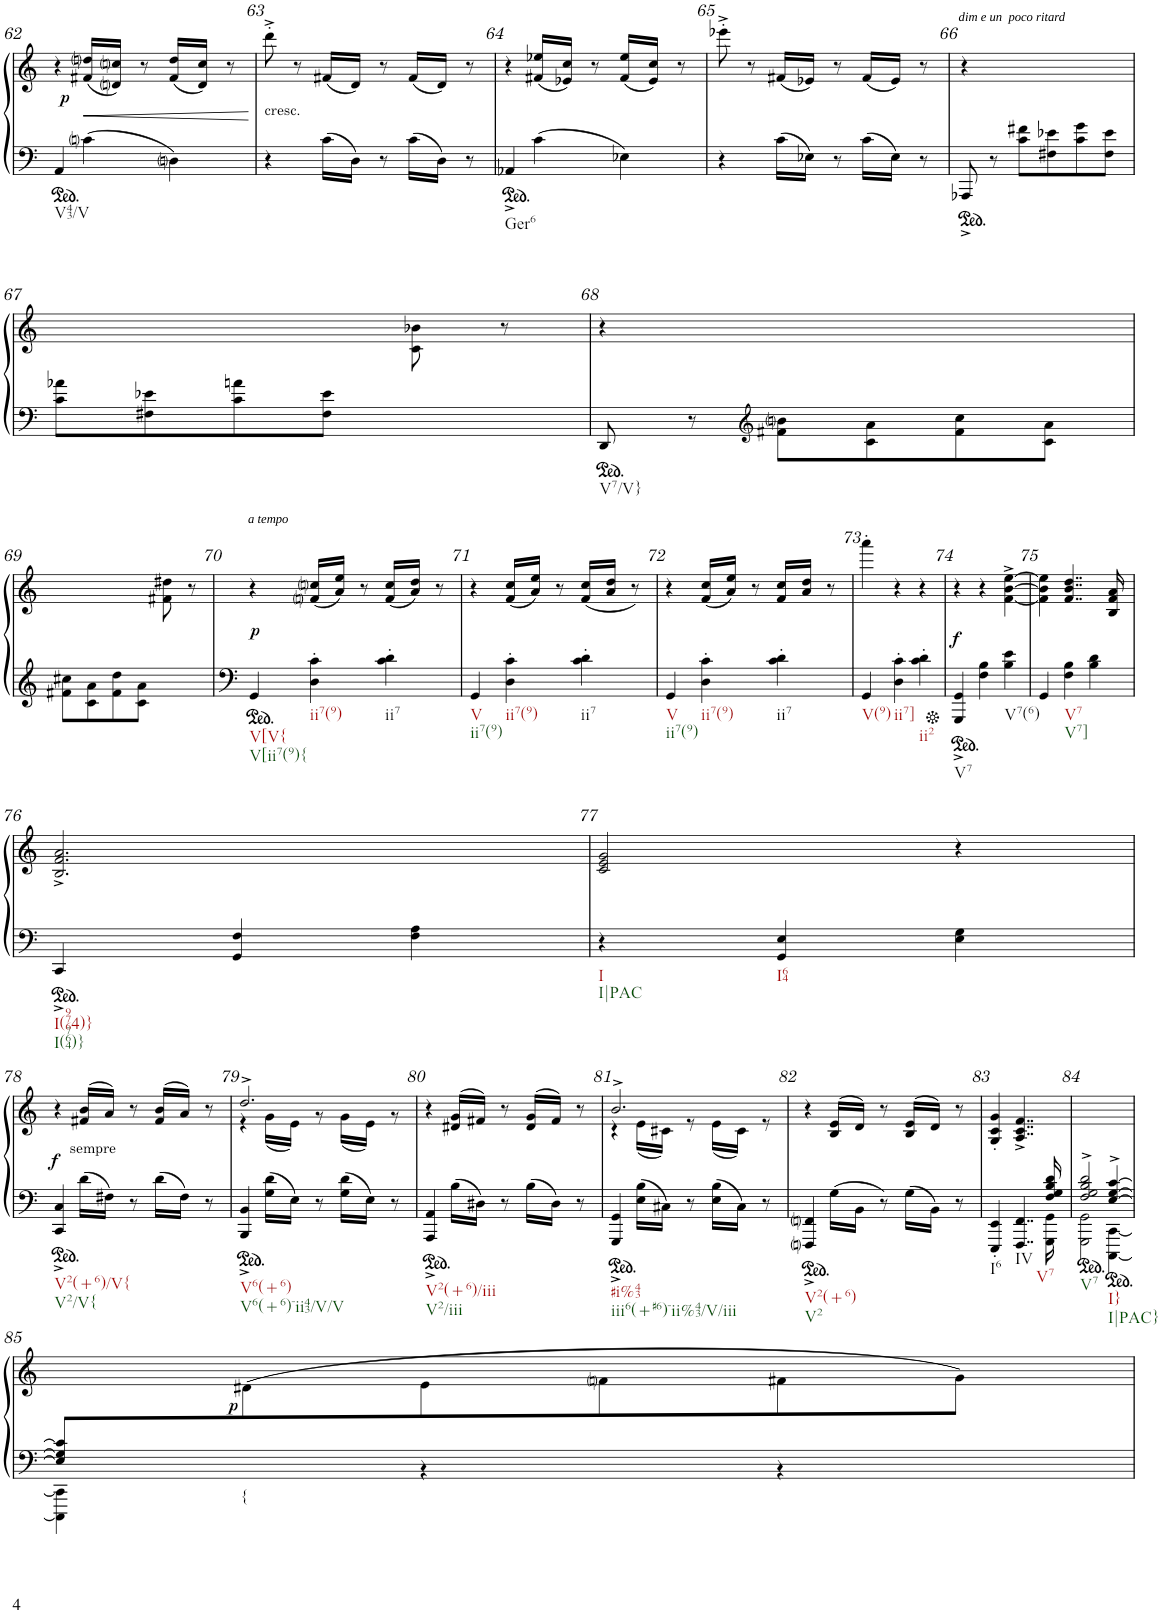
**kern	**kern	**dynam
*part1	*part1	*part1
*staff2	*staff1	*staff1/2
*I"Midi_1	*	*
!!LO:PB:g=z
*clefF4	*clefG2	*
*k[]	*k[]	*
*M3/4	*M3/4	*
=62	=62	=62
!LO:TX:b:t=V43/V	!	!
!	!	!LO:DY:b
4AA/	4r	p
4cni\	(<16f#X/ 16ddni/LL	.
.	16dni/ 16ccni/JJ)	.
.	8r	.
4Dni\	(<16f#/ 16dd/LL	.
.	16d/ 16cc/JJ)	.
.	8r	.
=63	=63	=63
!	!LO:TX:b:t=cresc.	!
4r	8ddd'^\	.
.	8r	.
16c\LL	(<16f#X/LL	.
16D\JJ	16d/JJ)	.
8r	8r	.
16c\LL	(<16f#/LL	.
16D\JJ	16d/JJ)	.
8r	8r	.
=64	=64	=64
!LO:TX:b:t=Ger6	!	!
4AA-X^/	4r	.
4c\	(<16f#X/ 16ee-X/LL	.
.	16e-X/ 16cc/JJ)	.
.	8r	.
4E-X\	(<16f#/ 16ee-/LL	.
.	16e-/ 16cc/JJ)	.
.	8r	.
=65	=65	=65
4r	8eee-X'^\	.
.	8r	.
16c\LL	(<16f#X/LL	.
16E-X\JJ	16e-X/JJ)	.
8r	8r	.
16c\LL	(<16f#/LL	.
16E-\JJ	16e-/JJ)	.
8r	8r	.
=66	=66	=66
!	!LO:TX:a:i:t=dim e un  poco ritard	!
8AAA-X^/	4r	.
8r	.	.
8c\ 8f#X\L	4ryy	.
8F#X\ 8e-X\	.	.
8c\ 8g\	4ryy	.
8F#\ 8e-\J	.	.
!!LO:LB:g=z
=67	=67	=67
8c\ 8a-X\L	2ryy	.
8F#X\ 8e-X\	.	.
8c\ 8an\	.	.
8F#\ 8e-\J	.	.
4ryy	8c\ 8b-X\	.
.	8r	.
=68	=68	=68
!LO:TX:b:t=V7/V}	!	!
8DD/	4r	.
8r	.	.
*clefG2	*	*
8f#X\ 8bni\L	2ryy	.
8c\ 8a\	.	.
8f#\ 8cc\	.	.
8c\ 8a\J	.	.
!!LO:LB:g=z
=69	=69	=69
8f#X\ 8cc#X\L	2ryy	.
8c\ 8a\	.	.
8f#\ 8dd\	.	.
8c\ 8a\J	.	.
4ryy	8f#X\ 8dd#X\	.
.	8r	.
=70	=70	=70
!	!LO:TX:a:i:t=a tempo	!
!LO:TX:b:t=V[V{	!	!
!LO:TX:b:t=V[ii7(9){	!	!
!	!	!LO:DY:b
4GG/	4r	p
!LO:TX:b:t=ii7(9)	!	!
4D\' 4c\'	(<16fni/ 16ccni/LL	.
.	16a/ 16ee/JJ)	.
.	8r	.
!LO:TX:b:t=ii7	!	!
4c\' 4d\'	(<16f/ 16cc/LL	.
.	16a/ 16dd/JJ)	.
.	8r	.
=71	=71	=71
!LO:TX:b:t=V	!	!
!LO:TX:b:t=ii7(9)	!	!
4GG/	4r	.
!LO:TX:b:t=ii7(9)	!	!
4D\' 4c\'	(<16f/ 16cc/LL	.
.	16a/ 16ee/JJ)	.
.	8r	.
!LO:TX:b:t=ii7	!	!
4c\' 4d\'	(<16f/ 16cc/LL	.
.	16a/ 16dd/JJ	.
.	8r)	.
=72	=72	=72
!LO:TX:b:t=V	!	!
!LO:TX:b:t=ii7(9)	!	!
4GG/	4r	.
!LO:TX:b:t=ii7(9)	!	!
4D\' 4c\'	(<16f/ 16cc/LL	.
.	16a/ 16ee/JJ)	.
.	8r	.
!LO:TX:b:t=ii7	!	!
4c\' 4d\'	16f/ 16cc/LL	.
.	16a/ 16dd/JJ	.
.	8r	.
=73	=73	=73
!LO:TX:b:t=V(9)	!	!
4GG/	4aaa'\	.
!LO:TX:b:t=ii7]	!	!
4D\' 4c\'	4r	.
!LO:TX:b:t=ii2	!	!
4c\' 4d\'	4r	.
=74	=74	=74
!LO:TX:b:t=V7	!	!
!	!	!LO:DY:a=2
4GGG/^ 4GG/^	4r	f
4F\ 4B\	4r	.
!LO:TX:b:t=V7(6)	!	!
4B\ 4e\	[4f\^ [4b\^ [4ee\^	.
=75	=75	=75
4GG/	4f\] 4b\] 4ee\]	.
!LO:TX:b:t=V7	!	!
!LO:TX:b:t=V7]	!	!
4F\ 4B\	4..f/ 4..b/ 4..dd/	.
4B\ 4d\	.	.
.	16B/ 16f/ 16a/	.
!!LO:LB:g=z
=76	=76	=76
!LO:TX:b:t=I(9764)}	!	!
!LO:TX:b:t=I(764)}	!	!
4CC^/	2.B/^ 2.f/^ 2.a/^	.
4GG/ 4F/	.	.
4F\ 4A\	.	.
=77	=77	=77
!LO:TX:b:t=I	!	!
!LO:TX:b:t=I|PAC	!	!
4r	2c/ 2e/ 2g/	.
!LO:TX:b:t=I64	!	!
4GG/ 4E/	.	.
4E\ 4G\	4r	.
!!LO:LB:g=z
=78	=78	=78
!LO:TX:b:t=V2(+6)/V{	!	!
!LO:TX:b:t=V2/V{	!	!
!	!	!LO:DY:a=2
4CC/^ 4C/^	4r	f
!	!LO:TX:b:t=sempre	!
16d\LL	(>16f#X/ 16b/LL	.
16F#X\JJ	16a/JJ)	.
8r	8r	.
16d\LL	(>16f#/ 16b/LL	.
16F#\JJ	16a/JJ)	.
8r	8r	.
=79	=79	=79
*	*^	*
!LO:TX:b:t=V6(+6)	!	!	!
!LO:TX:b:t=V6(+6)-ii43/V/V	!	!	!
4BBB/^ 4BB/^	2.dd^/	4r	.
16G\ 16d\LL	.	(<16g\LL	.
16E\JJ	.	16e\JJ)	.
8r	.	8r	.
16G\ 16d\LL	.	(<16g\LL	.
16E\JJ	.	16e\JJ)	.
8r	.	8r	.
=80	=80	=80	=80
!LO:TX:b:t=V2(+6)/iii	!	!	!
!LO:TX:b:t=V2/iii	!	!	!
*	*v	*v	*
4AAA/^ 4AA/^	4r	.
16B\LL	(>16d#X/ 16g/LL	.
16D#X\JJ	16f#X/JJ)	.
8r	8r	.
16B\LL	(>16d#/ 16g/LL	.
16D#\JJ	16f#/JJ)	.
8r	8r	.
=81	=81	=81
*	*^	*
!LO:TX:b:t=#i%43	!	!	!
!LO:TX:b:t=iii6(+#6)-ii%43/V/iii	!	!	!
4GGG/^ 4GG/^	2.b^/	4r	.
16E\ 16B\LL	.	(<16e\LL	.
16C#X\JJ	.	16c#X\JJ)	.
8r	.	8r	.
16E\ 16B\LL	.	(<16e\LL	.
16C#\JJ	.	16c#\JJ)	.
8r	.	8r	.
=82	=82	=82	=82
!LO:TX:b:t=V2(+6)	!	!	!
!LO:TX:b:t=V2	!	!	!
*	*v	*v	*
4FFFni/^ 4FFni/^	4r	.
16G\LL	(>16B/ 16e/LL	.
16BB\JJ	16d/JJ)	.
8r	8r	.
16G\LL	(>16B/ 16e/LL	.
16BB\JJ	16d/JJ)	.
8r	8r	.
=83	=83	=83
*^	*	*
!LO:TX:b:t=I6	!	!	!
4EEE/' 4EE/'	2ryy	4G/' 4c/' 4g/'	.
!LO:TX:b:t=IV	!	!	!
!LO:TX:b:t=V7	!	!	!
4..FFF/ 4..FF/	.	4..A/^ 4..c/^ 4..f/^	.
.	8ryy	.	.
.	16ryy	.	.
16F/ 16G/ 16B/ 16d/	16GGG\ 16GG\	16ryy	.
=84	=84	=84	=84
*	*	*^	*
!LO:TX:b:t=I}	!	!	!	!
2F/^ 2G/^ 2B/^ 2d/^	2GGG\ 2GG\	2ryy	2ryy	.
!LO:TX:b:t=I|PAC}	!	!	!	!
!LO:TX:b:t=V7	!	!	!	!
[4E/^ [4G/^ [4c/^	[4CCC\ [4CC\	4ryy	4ryy	.
!!LO:LB:g=z	!!
=85	=85	=85	=85	=85
*	*^	*	*	*
!LO:TX:b:t={	!	!	!	!	!
8E/] 8G/] 8c/]L	2ryy	4CCC\] 4CC\]	8ryy	2ryy	.
!	!	!	!	!	!LO:DY:b
2ryy	.	.	(>8d#X\	.	p
.	.	4r	8e\	.	.
.	.	.	8fni\	.	.
.	4ryy	4r	8f#X\	4ryy	.
8ryy	.	.	8g\J)	.	.
*v	*v	*v	*	*	*
*	*v	*v	*
=	=	=
*-	*-	*-
